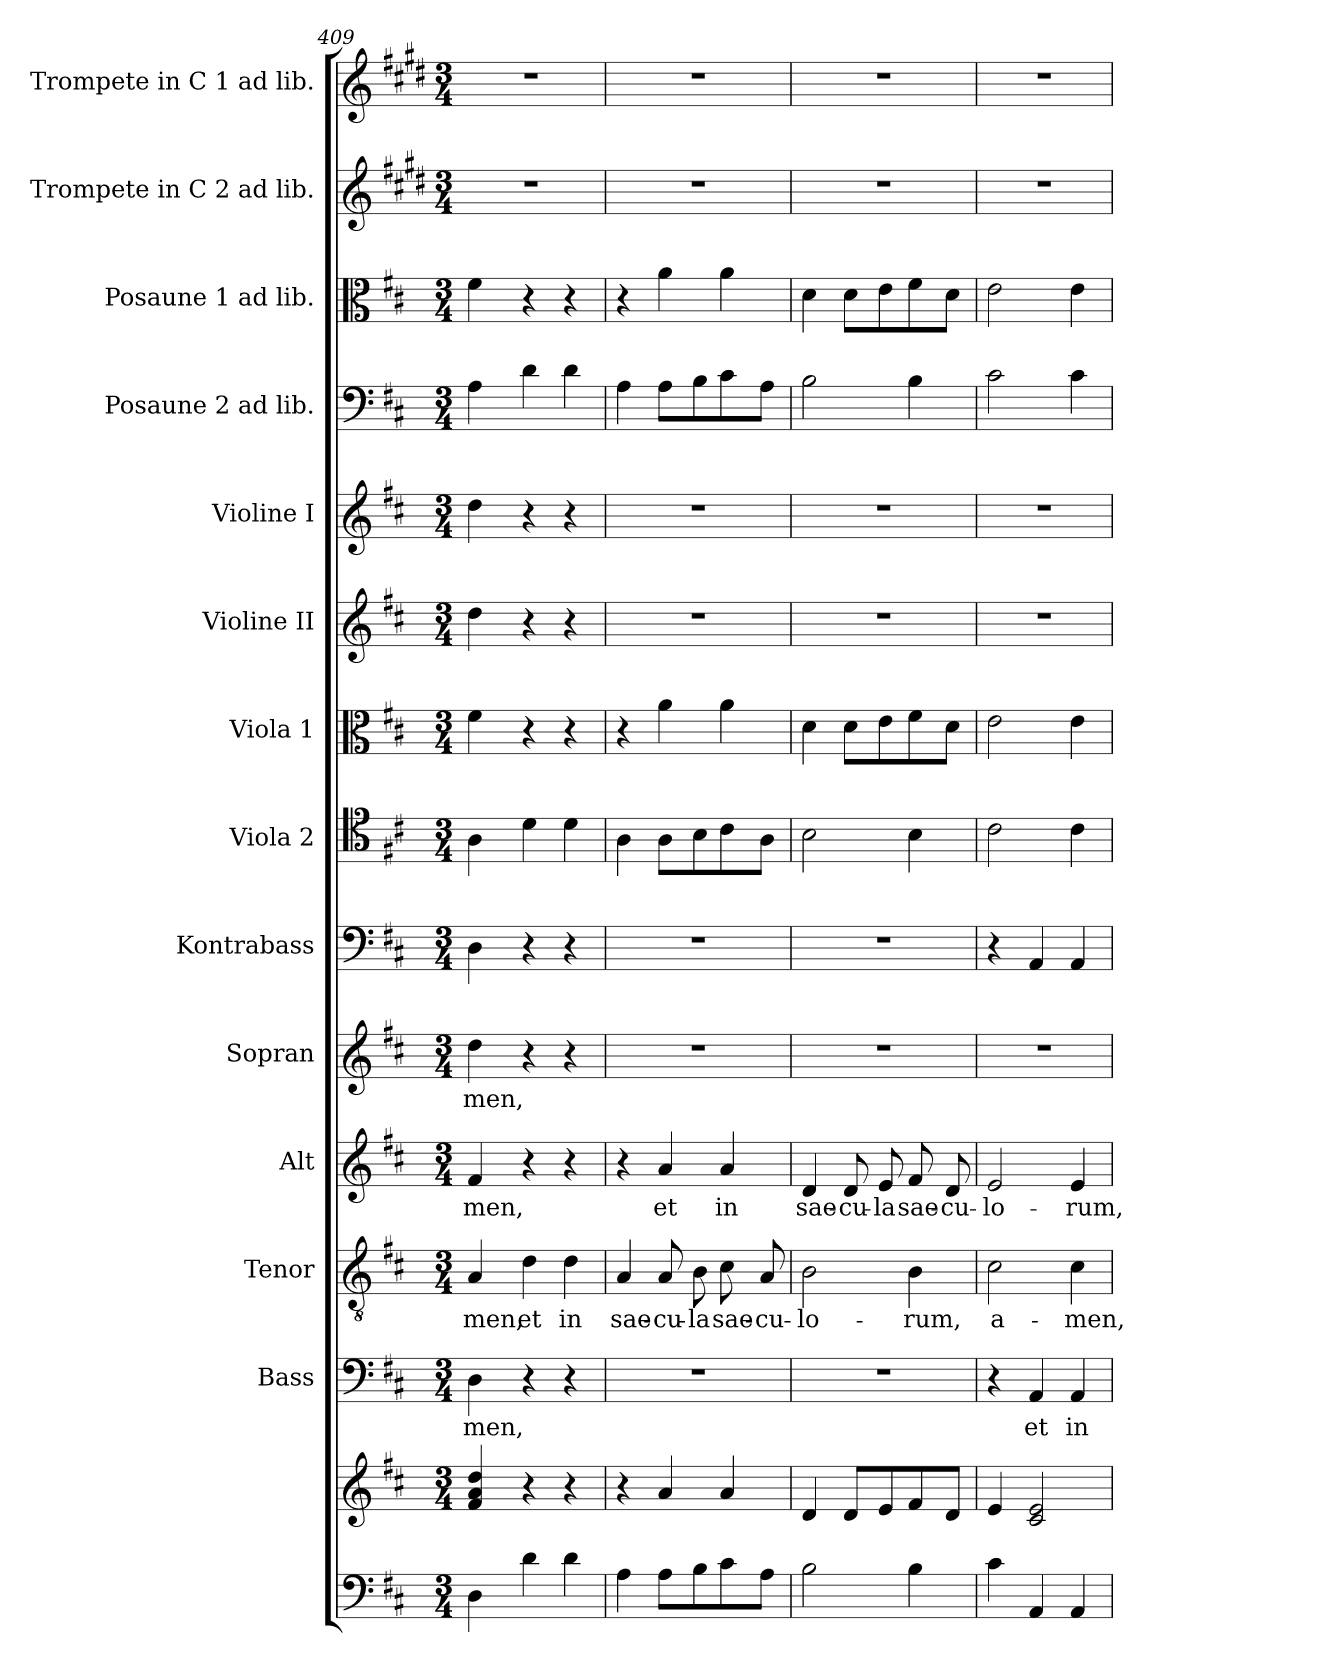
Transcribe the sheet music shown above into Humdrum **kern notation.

**kern	**kern	**kern	**text	**kern	**text	**kern	**text	**kern	**text	**kern	**kern	**kern	**kern	**kern	**kern	**kern	**kern	**kern
*part14	*part14	*part13	*part13	*part12	*part12	*part11	*part11	*part10	*part10	*part9	*part8	*part7	*part6	*part5	*part4	*part3	*part2	*part1
*staff15	*staff14	*staff13	*staff13	*staff12	*staff12	*staff11	*staff11	*staff10	*staff10	*staff9	*staff8	*staff7	*staff6	*staff5	*staff4	*staff3	*staff2	*staff1
*	*	*I"Bass	*	*I"Tenor	*	*I"Alt	*	*I"Sopran	*	*I"Kontrabass	*I"Viola 2	*I"Viola 1	*I"Violine II	*I"Violine I	*I"Posaune 2 ad lib.	*I"Posaune 1 ad lib.	*I"Trompete in C 2 ad lib.	*I"Trompete in C 1 ad lib.
*	*	*I'B.	*	*I'T.	*	*I'A.	*	*I'S.	*	*I'Kb.	*I'Vla. 2	*I'Vla. 1	*I'Vl. II	*I'Vl. I	*I'Pos. 2	*I'Pos. 1	*I'Trp. C 2	*I'Trp. C 1
*clefF4	*clefG2	*clefF4	*	*clefGv2	*	*clefG2	*	*clefG2	*	*clefF4	*clefC4	*clefC3	*clefG2	*clefG2	*clefF4	*clefC3	*clefG2	*clefG2
*	*	*	*	*	*	*	*	*	*	*ITrd7c12	*	*	*	*	*	*	*ITrd1c2	*ITrd1c2
*k[f#c#]	*k[f#c#]	*k[f#c#]	*	*k[f#c#]	*	*k[f#c#]	*	*k[f#c#]	*	*k[f#c#]	*k[f#c#]	*k[f#c#]	*k[f#c#]	*k[f#c#]	*k[f#c#]	*k[f#c#]	*k[f#c#]	*k[f#c#]
*D:	*D:	*D:	*	*D:	*	*D:	*	*D:	*	*D:	*D:	*D:	*D:	*D:	*D:	*D:	*D:	*D:
*M3/4	*M3/4	*M3/4	*	*M3/4	*	*M3/4	*	*M3/4	*	*M3/4	*M3/4	*M3/4	*M3/4	*M3/4	*M3/4	*M3/4	*M3/4	*M3/4
=409	=409	=409	=409	=409	=409	=409	=409	=409	=409	=409	=409	=409	=409	=409	=409	=409	=409	=409
!	!	!	!LO:LY:b	!	!LO:LY:b	!	!LO:LY:b	!	!LO:LY:b	!	!	!	!	!	!	!	!	!
4D\	4f#/ 4a/ 4dd/	4D\	-men,	4A/	-men,	4f#/	-men,	4dd\	-men,	4DD\	4A\	4f#\	4dd\	4dd\	4A\	4f#\	2.r	2.r
!	!	!	!	!	!LO:LY:b	!	!	!	!	!	!	!	!	!	!	!	!	!
4d\	4r	4r	.	4d\	et	4r	.	4r	.	4r	4d\	4r	4r	4r	4d\	4r	.	.
!	!	!	!	!	!LO:LY:b	!	!	!	!	!	!	!	!	!	!	!	!	!
4d\	4r	4r	.	4d\	in	4r	.	4r	.	4r	4d\	4r	4r	4r	4d\	4r	.	.
=410	=410	=410	=410	=410	=410	=410	=410	=410	=410	=410	=410	=410	=410	=410	=410	=410	=410	=410
!	!	!	!	!	!LO:LY:b	!	!	!	!	!	!	!	!	!	!	!	!	!
4A\	4r	2.r	.	4A/	sae-	4r	.	2.r	.	2.r	4A\	4r	2.r	2.r	4A\	4r	2.r	2.r
!	!	!	!	!	!LO:LY:b	!	!LO:LY:b	!	!	!	!	!	!	!	!	!	!	!
8A\L	4a/	.	.	8A/	-cu-	4a/	et	.	.	.	8A\L	4a\	.	.	8A\L	4a\	.	.
!	!	!	!	!	!LO:LY:b	!	!	!	!	!	!	!	!	!	!	!	!	!
8B\	.	.	.	8B\	-la	.	.	.	.	.	8B\	.	.	.	8B\	.	.	.
!	!	!	!	!	!LO:LY:b	!	!LO:LY:b	!	!	!	!	!	!	!	!	!	!	!
8c#\	4a/	.	.	8c#\	sae-	4a/	in	.	.	.	8c#\	4a\	.	.	8c#\	4a\	.	.
!	!	!	!	!	!LO:LY:b	!	!	!	!	!	!	!	!	!	!	!	!	!
8A\J	.	.	.	8A/	-cu-	.	.	.	.	.	8A\J	.	.	.	8A\J	.	.	.
=411	=411	=411	=411	=411	=411	=411	=411	=411	=411	=411	=411	=411	=411	=411	=411	=411	=411	=411
!	!	!	!	!	!LO:LY:b	!	!LO:LY:b	!	!	!	!	!	!	!	!	!	!	!
2B\	4d/	2.r	.	2B\	-lo-	4d/	sae-	2.r	.	2.r	2B\	4d\	2.r	2.r	2B\	4d\	2.r	2.r
!	!	!	!	!	!	!	!LO:LY:b	!	!	!	!	!	!	!	!	!	!	!
.	8d/L	.	.	.	.	8d/	-cu-	.	.	.	.	8d\L	.	.	.	8d\L	.	.
!	!	!	!	!	!	!	!LO:LY:b	!	!	!	!	!	!	!	!	!	!	!
.	8e/	.	.	.	.	8e/	-la	.	.	.	.	8e\	.	.	.	8e\	.	.
!	!	!	!	!	!LO:LY:b	!	!LO:LY:b	!	!	!	!	!	!	!	!	!	!	!
4B\	8f#/	.	.	4B\	-rum,	8f#/	sae-	.	.	.	4B\	8f#\	.	.	4B\	8f#\	.	.
!	!	!	!	!	!	!	!LO:LY:b	!	!	!	!	!	!	!	!	!	!	!
.	8d/J	.	.	.	.	8d/	-cu-	.	.	.	.	8d\J	.	.	.	8d\J	.	.
=412	=412	=412	=412	=412	=412	=412	=412	=412	=412	=412	=412	=412	=412	=412	=412	=412	=412	=412
!	!	!	!	!	!LO:LY:b	!	!LO:LY:b	!	!	!	!	!	!	!	!	!	!	!
4c#\	4e/	4r	.	2c#\	a-	2e/	-lo-	2.r	.	4r	2c#\	2e\	2.r	2.r	2c#\	2e\	2.r	2.r
!	!	!	!LO:LY:b	!	!	!	!	!	!	!	!	!	!	!	!	!	!	!
4AA/	2c#/ 2e/	4AA/	et	.	.	.	.	.	.	4AAA/	.	.	.	.	.	.	.	.
!	!	!	!LO:LY:b	!	!LO:LY:b	!	!LO:LY:b	!	!	!	!	!	!	!	!	!	!	!
4AA/	.	4AA/	in	4c#\	-men,	4e/	-rum,	.	.	4AAA/	4c#\	4e\	.	.	4c#\	4e\	.	.
=	=	=	=	=	=	=	=	=	=	=	=	=	=	=	=	=	=	=
*-	*-	*-	*-	*-	*-	*-	*-	*-	*-	*-	*-	*-	*-	*-	*-	*-	*-	*-
